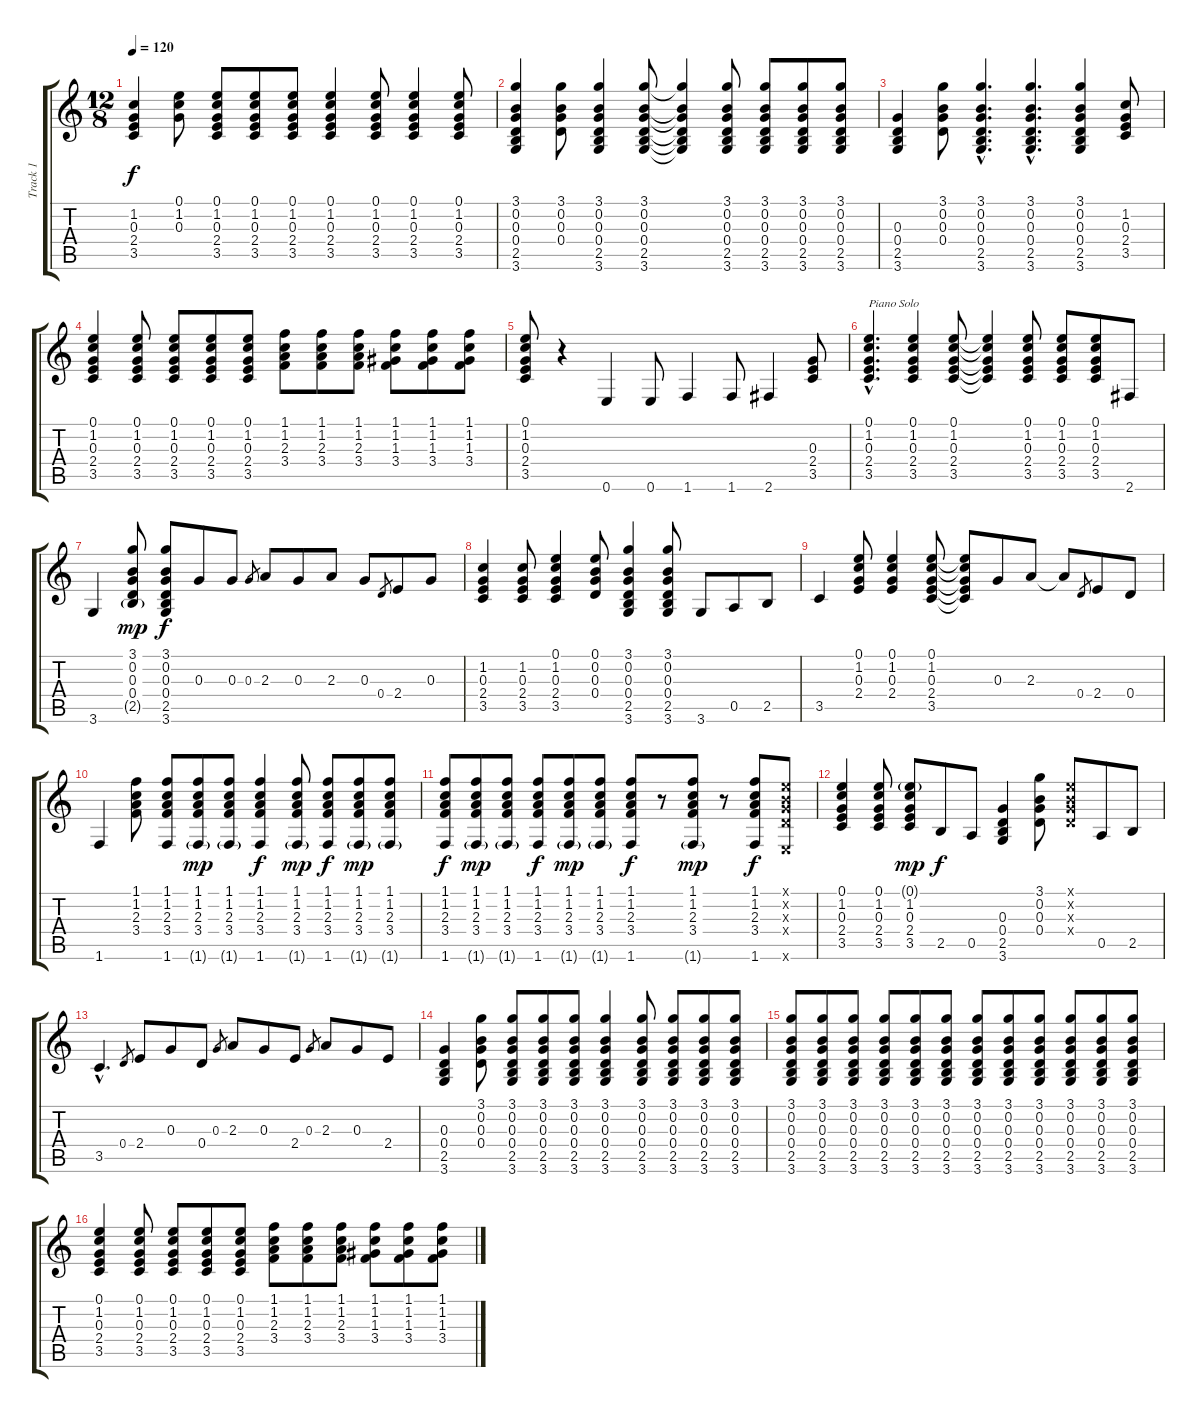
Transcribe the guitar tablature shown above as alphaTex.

\track ("Track 1" "Track 1") {instrument acousticguitarnylon}
\staff {score tabs}
\tuning (E4 B3 G3 D3 A2 E2) {hide}
\ts (12 8)
\tempo 120
\clef g2
\ks c
(1.2 0.3 2.4 3.5).4{dy f} (0.1 1.2 0.3).8 (0.1 1.2 0.3 2.4 3.5).8 (0.1 1.2 0.3 2.4 3.5).8 (0.1 1.2 0.3 2.4 3.5).8 (0.1 1.2 0.3 2.4 3.5).4 (0.1 1.2 0.3 2.4 3.5).8 (0.1 1.2 0.3 2.4 3.5).4 (0.1 1.2 0.3 2.4 3.5).8 |
(3.1 0.2 0.3 0.4 2.5 3.6).4 (3.1 0.2 0.3 0.4).8 (3.1 0.2 0.3 0.4 2.5 3.6).4 (3.1 0.2 0.3 0.4 2.5 3.6).8 (3.1{t} 0.2{t} 0.3{t} 0.4{t} 2.5{t} 3.6{t}).4 (3.1 0.2 0.3 0.4 2.5 3.6).8 (3.1 0.2 0.3 0.4 2.5 3.6).8 (3.1 0.2 0.3 0.4 2.5 3.6).8 (3.1 0.2 0.3 0.4 2.5 3.6).8 |
(0.3 0.4 2.5 3.6).4 (3.1 0.2 0.3 0.4).8 (3.1{hac} 0.2{hac} 0.3{hac} 0.4{hac} 2.5{hac} 3.6{hac}).4{d} (3.1{hac} 0.2{hac} 0.3{hac} 0.4{hac} 2.5{hac} 3.6{hac}).4{d} (3.1 0.2 0.3 0.4 2.5 3.6).4 (1.2 0.3 2.4 3.5).8 |
(0.1 1.2 0.3 2.4 3.5).4 (0.1 1.2 0.3 2.4 3.5).8 (0.1 1.2 0.3 2.4 3.5).8 (0.1 1.2 0.3 2.4 3.5).8 (0.1 1.2 0.3 2.4 3.5).8 (1.1 1.2 2.3 3.4).8 (1.1 1.2 2.3 3.4).8 (1.1 1.2 2.3 3.4).8 (1.1 1.2 1.3 3.4).8 (1.1 1.2 1.3 3.4).8 (1.1 1.2 1.3 3.4).8 |
(0.1 1.2 0.3 2.4 3.5).8 r.4 0.6.4 0.6.8 1.6.4 1.6.8 2.6.4 (0.3 2.4 3.5).8 |
(0.1{hac} 1.2{hac} 0.3{hac} 2.4{hac} 3.5{hac}).4{d txt "Piano Solo"} (0.1 1.2 0.3 2.4 3.5).4 (0.1 1.2 0.3 2.4 3.5).8 (0.1{t} 1.2{t} 0.3{t} 2.4{t} 3.5{t}).4 (0.1 1.2 0.3 2.4 3.5).8 (0.1 1.2 0.3 2.4 3.5).8 (0.1 1.2 0.3 2.4 3.5).8 2.6.8 |
3.6.4 (3.1 0.2 0.3 0.4 2.5{g}).8{dy mp} (3.1 0.2 0.3 0.4 2.5 3.6).8{dy f} 0.3.8 0.3.8 0.3.8{gr} 2.3.8 0.3.8 2.3.8 0.3.8 0.4.8{gr} 2.4.8 0.3.8 |
(1.2 0.3 2.4 3.5).4 (1.2 0.3 2.4 3.5).8 (0.1 1.2 0.3 2.4 3.5).4 (0.1 0.2 0.3 0.4).8 (3.1 0.2 0.3 0.4 2.5 3.6).4 (3.1 0.2 0.3 0.4 2.5 3.6).8 3.6.8 0.5.8 2.5.8 |
3.5.4 (0.1 1.2 0.3 2.4).8 (0.1 1.2 0.3 2.4).4 (0.1 1.2 0.3 2.4 3.5).8 (0.1{t} 1.2{t} 0.3{t} 2.4{t} 3.5{t}).8 0.3.8 2.3.8 2.3{t}.8 0.4.8{gr} 2.4.8 0.4.8 |
1.6.4 (1.1 1.2 2.3 3.4).8 (1.1 1.2 2.3 3.4 1.6).8 (1.1 1.2 2.3 3.4 1.6{g}).8{dy mp} (1.1 1.2 2.3 3.4 1.6{g}).8 (1.1 1.2 2.3 3.4 1.6).4{dy f} (1.1 1.2 2.3 3.4 1.6{g}).8{dy mp} (1.1 1.2 2.3 3.4 1.6).8{dy f} (1.1 1.2 2.3 3.4 1.6{g}).8{dy mp} (1.1 1.2 2.3 3.4 1.6{g}).8 |
(1.1 1.2 2.3 3.4 1.6).8{dy f} (1.1 1.2 2.3 3.4 1.6{g}).8{dy mp} (1.1 1.2 2.3 3.4 1.6{g}).8 (1.1 1.2 2.3 3.4 1.6).8{dy f} (1.1 1.2 2.3 3.4 1.6{g}).8{dy mp} (1.1 1.2 2.3 3.4 1.6{g}).8 (1.1 1.2 2.3 3.4 1.6).8{dy f} r.8 (1.1 1.2 2.3 3.4 1.6{g}).8{dy mp} r.8 (1.1 1.2 2.3 3.4 1.6).8{dy f} (0.1{x} 0.2{x} 0.3{x} 0.4{x} 0.6{x}).8 |
(0.1 1.2 0.3 2.4 3.5).4 (0.1 1.2 0.3 2.4 3.5).8 (0.1{g} 1.2 0.3 2.4 3.5).8{dy mp} 2.5.8{dy f} 0.5.8 (0.3 0.4 2.5 3.6).4 (3.1 0.2 0.3 0.4).8 (0.1{x} 0.2{x} 0.3{x} 0.4{x}).8 0.5.8 2.5.8 |
3.5{hac}.4{d} 0.4.8{gr} 2.4.8 0.3.8 0.4.8 0.3.8{gr} 2.3.8 0.3.8 2.4.8 0.3.8{gr} 2.3.8 0.3.8 2.4.8 |
(0.3 0.4 2.5 3.6).4 (3.1 0.2 0.3 0.4).8 (3.1 0.2 0.3 0.4 2.5 3.6).8 (3.1 0.2 0.3 0.4 2.5 3.6).8 (3.1 0.2 0.3 0.4 2.5 3.6).8 (3.1 0.2 0.3 0.4 2.5 3.6).4 (3.1 0.2 0.3 0.4 2.5 3.6).8 (3.1 0.2 0.3 0.4 2.5 3.6).8 (3.1 0.2 0.3 0.4 2.5 3.6).8 (3.1 0.2 0.3 0.4 2.5 3.6).8 |
(3.1 0.2 0.3 0.4 2.5 3.6).8 (3.1 0.2 0.3 0.4 2.5 3.6).8 (3.1 0.2 0.3 0.4 2.5 3.6).8 (3.1 0.2 0.3 0.4 2.5 3.6).8 (3.1 0.2 0.3 0.4 2.5 3.6).8 (3.1 0.2 0.3 0.4 2.5 3.6).8 (3.1 0.2 0.3 0.4 2.5 3.6).8 (3.1 0.2 0.3 0.4 2.5 3.6).8 (3.1 0.2 0.3 0.4 2.5 3.6).8 (3.1 0.2 0.3 0.4 2.5 3.6).8 (3.1 0.2 0.3 0.4 2.5 3.6).8 (3.1 0.2 0.3 0.4 2.5 3.6).8 |
(0.1 1.2 0.3 2.4 3.5).4 (0.1 1.2 0.3 2.4 3.5).8 (0.1 1.2 0.3 2.4 3.5).8 (0.1 1.2 0.3 2.4 3.5).8 (0.1 1.2 0.3 2.4 3.5).8 (1.1 1.2 2.3 3.4).8 (1.1 1.2 2.3 3.4).8 (1.1 1.2 2.3 3.4).8 (1.1 1.2 1.3 3.4).8 (1.1 1.2 1.3 3.4).8 (1.1 1.2 1.3 3.4).8
